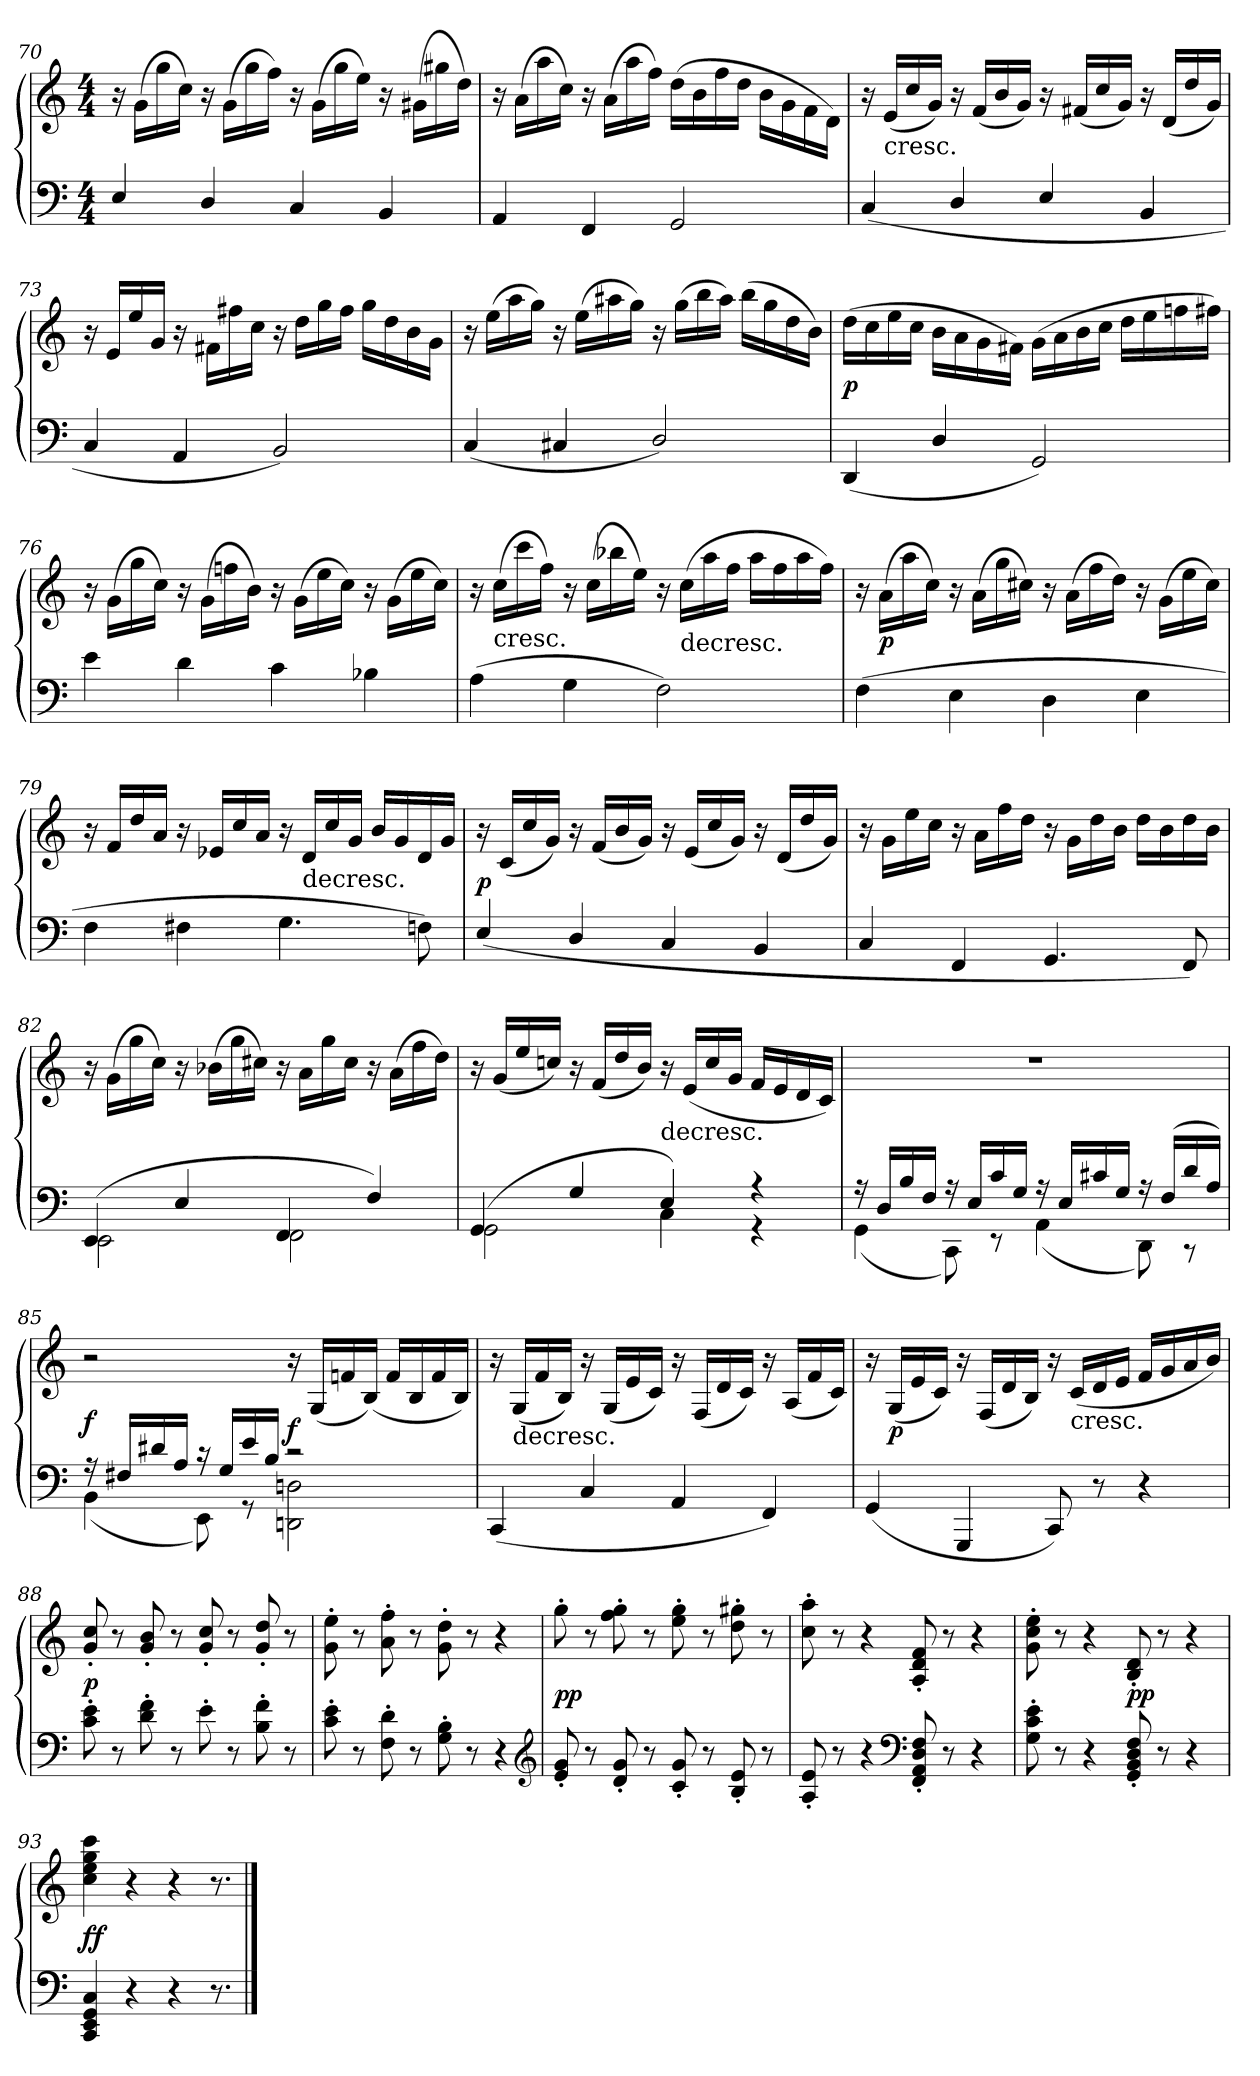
**kern	**kern	**dynam
*part1	*part1	*part1
*staff2	*staff1	*staff1/2
*clefF4	*clefG2	*
*k[]	*k[]	*
*C:	*C:	*
*M4/4	*M4/4	*
=70	=70	=70
4E/	16r	.
.	(16g\LL	.
.	16gg\	.
.	16cc\JJ)	.
4D/	16r	.
.	(16g\LL	.
.	16gg\	.
.	16ff\JJ)	.
4C/	16r	.
.	(16g\LL	.
.	16gg\	.
.	16ee\JJ)	.
4BB/	16r	.
.	(16g#X\LL	.
.	16gg#X\	.
.	16dd\JJ)	.
=71	=71	=71
4AA/	16r	.
.	(16a\LL	.
.	16aa\	.
.	16cc\JJ)	.
4FF/	16r	.
.	(16a\LL	.
.	16aa\	.
.	16ff\JJ)	.
2GG/	(16dd\LL	.
.	16b\	.
.	16ff\	.
.	16dd\JJ	.
.	16b\LL	.
.	16g\	.
.	16f\	.
.	16d\JJ)	.
=72	=72	=72
(4C/	16r	.
!	!LO:TX:c:t=cresc.	!
.	(16e/LL	.
.	16cc/	.
.	16g/JJ)	.
4D/	16r	.
.	(16f/LL	.
.	16b/	.
.	16g/JJ)	.
4E/	16r	.
.	(16f#X/LL	.
.	16cc/	.
.	16g/JJ)	.
4BB/	16r	.
.	(16d/LL	.
.	16dd/	.
.	16g/JJ)	.
=73	=73	=73
4C/	16r	.
.	16e/LL	.
.	16ee/	.
.	16g/JJ	.
4AA/	16r	.
.	16f#X\LL	.
.	16ff#X\	.
.	16cc\JJ	.
2BB/)	16r	.
.	16dd\LL	.
.	16gg\	.
.	16ff#\JJ	.
.	16gg\LL	.
.	16dd\	.
.	16b\	.
.	16g\JJ	.
=74	=74	=74
(4C/	16r	.
.	(16ee\LL	.
.	16aa\	.
.	16gg\JJ)	.
4C#X/	16r	.
.	(16ee\LL	.
.	16aa#X\	.
.	16gg\JJ)	.
2D/)	16r	.
.	(16gg\LL	.
.	16bb\	.
.	16aa#\JJ)	.
.	(16bb\LL	.
.	16gg\	.
.	16dd\	.
.	16b\JJ)	.
=75	=75	=75
(4DD/	(16dd\LL	p
.	16cc\	.
.	16ee\	.
.	16cc\JJ	.
4D/	16b\LL	.
.	16a\	.
.	16g\	.
.	16f#X\JJ)	.
2GG/)	(16g\LL	.
.	16a\	.
.	16b\	.
.	16cc\JJ	.
.	16dd\LL	.
.	16ee\	.
.	16ffn\	.
.	16ff#X\JJ)	.
=76	=76	=76
4e\	16r	.
.	(16g\LL	.
.	16gg\	.
.	16cc\JJ)	.
4d\	16r	.
.	(16g\LL	.
.	16ffn\	.
.	16b\JJ)	.
4c\	16r	.
.	(16g\LL	.
.	16ee\	.
.	16cc\JJ)	.
4B-X\	16r	.
.	(16g\LL	.
.	16ee\	.
.	16cc\JJ)	.
=77	=77	=77
(4A\	16r	.
!	!LO:TX:c:t=cresc.	!
.	(16cc\LL	.
.	16ccc\	.
.	16ff\JJ)	.
4G\	16r	.
.	(16cc\LL	.
.	16bb-X\	.
.	16ee\JJ)	.
2F\)	16r	.
!	!LO:TX:c:t=decresc.	!
.	(16cc\LL	.
.	16aa\	.
.	16ff\JJ	.
.	16aa\LL	.
.	16ff\	.
.	16aa\	.
.	16ff\JJ)	.
=78	=78	=78
(4F\	16r	.
.	(16a\LL	p
.	16aa\	.
.	16cc\JJ)	.
4E\	16r	.
.	(16a\LL	.
.	16gg\	.
.	16cc#X\JJ)	.
4D\	16r	.
.	(16a\LL	.
.	16ff\	.
.	16dd\JJ)	.
4E\	16r	.
.	(16g\LL	.
.	16ee\	.
.	16cc#\JJ)	.
=79	=79	=79
4F\	16r	.
.	16f/LL	.
.	16dd/	.
.	16a/JJ	.
4F#X\	16r	.
.	16e-X/LL	.
.	16cc/	.
.	16a/JJ	.
4.G\	16r	.
!	!LO:TX:c:t=decresc.	!
.	16d/LL	.
.	16cc/	.
.	16g/JJ	.
.	16b/LL	.
.	16g/	.
8Fn\)	16d/	.
.	16g/JJ	.
=80	=80	=80
(4E/	16r	p
.	(16c/LL	.
.	16cc/	.
.	16g/JJ)	.
4D/	16r	.
.	(16f/LL	.
.	16b/	.
.	16g/JJ)	.
4C/	16r	.
.	(16e/LL	.
.	16cc/	.
.	16g/JJ)	.
4BB/	16r	.
.	(16d/LL	.
.	16dd/	.
.	16g/JJ)	.
=81	=81	=81
4C/	16r	.
.	16g\LL	.
.	16ee\	.
.	16cc\JJ	.
4FF/	16r	.
.	16a\LL	.
.	16ff\	.
.	16dd\JJ	.
4.GG/	16r	.
.	16g\LL	.
.	16dd\	.
.	16b\JJ	.
.	16dd\LL	.
.	16b\	.
8FF/)	16dd\	.
.	16b\JJ	.
=82	=82	=82
*^	*	*
(4EE/	2EE\	16r	.
.	.	(16g\LL	.
.	.	16gg\	.
.	.	16cc\JJ)	.
4E/	.	16r	.
.	.	(16b-X\LL	.
.	.	16gg\	.
.	.	16cc#X\JJ)	.
4FF/	2FF\	16r	.
.	.	16a\LL	.
.	.	16gg\	.
.	.	16cc#\JJ	.
4F/)	.	16r	.
.	.	(16a\LL	.
.	.	16ff\	.
.	.	16dd\JJ)	.
=83	=83	=83	=83
(4GG/	2GG\	16r	.
.	.	(16g/LL	.
.	.	16ee/	.
.	.	16ccn/JJ)	.
4G/	.	16r	.
.	.	(16f/LL	.
.	.	16dd/	.
.	.	16b/JJ)	.
!	!	!LO:TX:c:t=decresc.	!
4E/)	4C\	16r	.
.	.	(16e/LL	.
.	.	16cc/	.
.	.	16g/JJ	.
4r	4r	16f/LL	.
.	.	16e/	.
.	.	16d/	.
.	.	16c/JJ)	.
=84	=84	=84	=84
16r	(4GG\	1r	.
16D/LL	.	.	.
16B/	.	.	.
16F/JJ	.	.	.
16r	8CC\)	.	.
16E/LL	.	.	.
16c/	8r	.	.
16G/JJ	.	.	.
16r	(4AA\	.	.
16E/LL	.	.	.
16c#X/	.	.	.
16G/JJ	.	.	.
16r	8DD\)	.	.
(16F/LL	.	.	.
16d/	8r	.	.
16A/JJ)	.	.	.
=85	=85	=85	=85
16r	(4BB\	2r	f
16F#X/LL	.	.	.
16d#X/	.	.	.
16A/JJ	.	.	.
16r	8EE\)	.	.
16G/LL	.	.	.
16e/	8r	.	.
16B/JJ	.	.	.
2r	2DDn\ 2Dn\	16r	f
.	.	(16G/LL	.
.	.	16fn/	.
.	.	(16B/JJ)	.
.	.	16f/LL	.
.	.	16B/	.
.	.	16f/	.
.	.	16B/JJ)	.
*v	*v	*	*
=86	=86	=86
(4CC/	16r	.
!	!LO:TX:c:t=decresc.	!
.	(16G/LL	.
.	16f/	.
.	16B/JJ)	.
4C/	16r	.
.	(16G/LL	.
.	16e/	.
.	16c/JJ)	.
4AA/	16r	.
.	(16F/LL	.
.	16d/	.
.	16c/JJ)	.
4FF/)	16r	.
.	(16A/LL	.
.	16f/	.
.	16c/JJ)	.
=87	=87	=87
(4GG/	16r	.
.	(16G/LL	p
.	16e/	.
.	16c/JJ)	.
4GGG/	16r	.
.	(16F/LL	.
.	16d/	.
.	16B/JJ)	.
8CC/)	16r	.
!	!LO:TX:c:t=cresc.	!
.	(16c/LL	.
8r	16d/	.
.	16e/JJ	.
4r	16f/LL	.
.	16g/	.
.	16a/	.
.	16b/JJ)	.
=88	=88	=88
8c'\ 8e'\	8g'/ 8cc'/	p
8r	8r	.
8d'\ 8f'\	8g'/ 8b'/	.
8r	8r	.
8e'\	8g'/ 8cc'/	.
8r	8r	.
8B'\ 8f'\	8g'/ 8dd'/	.
8r	8r	.
=89	=89	=89
8c'\ 8e'\	8g'\ 8ee'\	.
8r	8r	.
8F'\ 8d'\	8a'\ 8ff'\	.
8r	8r	.
8G'\ 8B'\	8g'\ 8dd'\	.
8r	8r	.
4r	4r	.
*clefG2	*	*
=90	=90	=90
8e'/ 8g'/	8gg'\	pp
8r	8r	.
8d'/ 8g'/	8ff'\ 8gg'\	.
8r	8r	.
8c'/ 8g'/	8ee'\ 8gg'\	.
8r	8r	.
8B'/ 8e'/	8dd'\ 8gg#X'\	.
8r	8r	.
=91	=91	=91
8A'/ 8e'/	8cc'\ 8aa'\	.
8r	8r	.
4r	4r	.
*clefF4	*	*
8FF'/ 8AA'/ 8D'/ 8F'/	8A'/ 8d'/ 8f'/	.
8r	8r	.
4r	4r	.
=92	=92	=92
8G'\ 8c'\ 8e'\	8g'\ 8cc'\ 8ee'\	.
8r	8r	.
4r	4r	.
8GG'/ 8BB'/ 8D'/ 8F'/	8B'/ 8d'/	pp
8r	8r	.
4r	4r	.
=93	=93	=93
4CC/ 4EE/ 4GG/ 4C/	4cc\ 4ee\ 4gg\ 4ccc\	ff
4r	4r	.
4r	4r	.
8.r	8.r	.
==	==	==
*-	*-	*-
